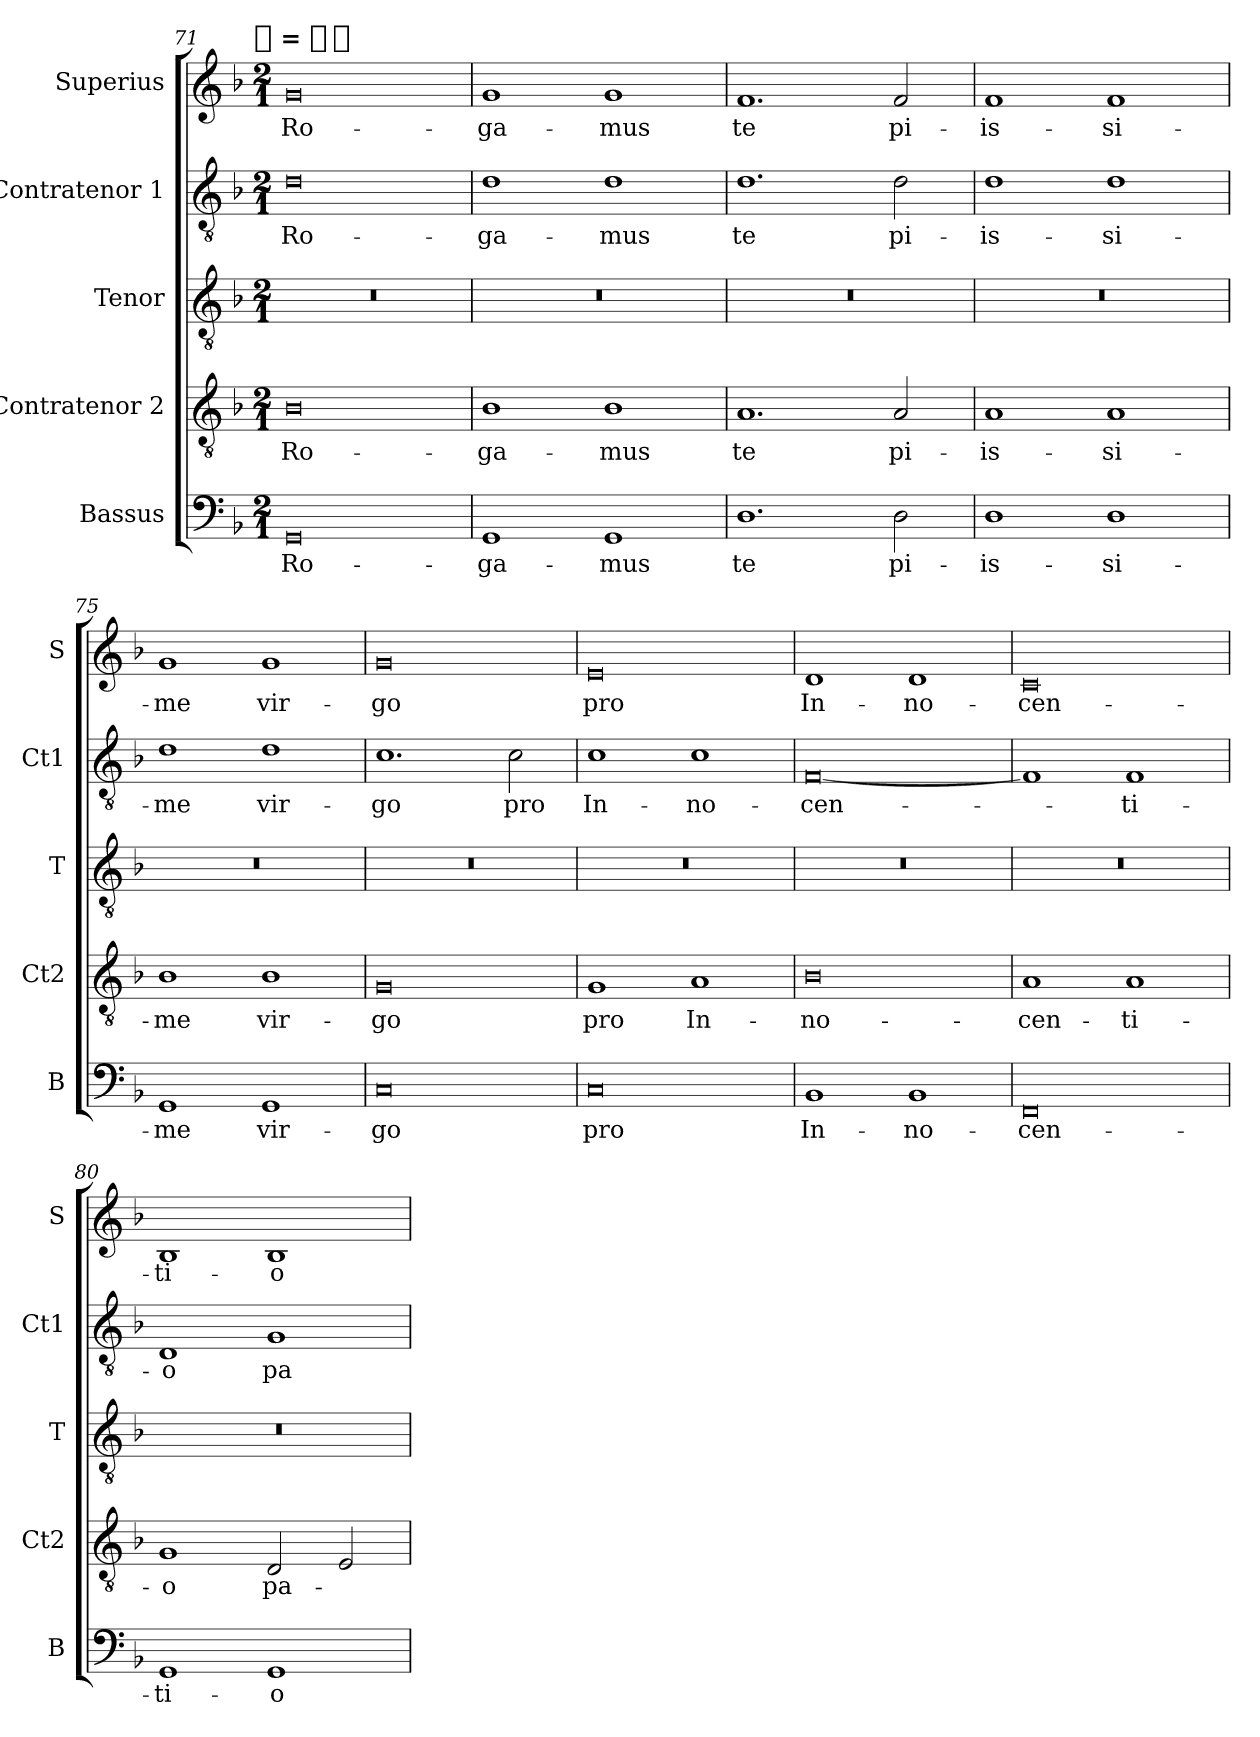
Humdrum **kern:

**kern	**text	**kern	**text	**kern	**kern	**text	**kern	**text
*part5	*part5	*part4	*part4	*part3	*part2	*part2	*part1	*part1
*staff5	*staff5	*staff4	*staff4	*staff3	*staff2	*staff2	*staff1	*staff1
*I"Bassus	*	*I"Contratenor 2	*	*I"Tenor	*I"Contratenor 1	*	*I"Superius	*
*I'B	*	*I'Ct2	*	*I'T	*I'Ct1	*	*I'S	*
*clefF4	*	*clefGv2	*	*clefGv2	*clefGv2	*	*clefG2	*
*k[b-]	*	*k[b-]	*	*k[b-]	*k[b-]	*	*k[b-]	*
!!LO:TX:omd:t=[whole] = [whole-dot]
*M2/1	*	*M2/1	*	*M2/1	*M2/1	*	*M2/1	*
=71	=71	=71	=71	=71	=71	=71	=71	=71
0GG	Ro-	0B-	Ro-	0r	0d	Ro-	0g	Ro-
=72	=72	=72	=72	=72	=72	=72	=72	=72
1GG	-ga-	1B-	-ga-	0r	1d	-ga-	1g	-ga-
1GG	-mus	1B-	-mus	.	1d	-mus	1g	-mus
=73	=73	=73	=73	=73	=73	=73	=73	=73
1.D	te	1.A	te	0r	1.d	te	1.f	te
2D	pi-	2A	pi-	.	2d	pi-	2f	pi-
=74	=74	=74	=74	=74	=74	=74	=74	=74
1D	-is-	1A	-is-	0r	1d	-is-	1f	-is-
1D	-si-	1A	-si-	.	1d	-si-	1f	-si-
=75	=75	=75	=75	=75	=75	=75	=75	=75
1GG	-me	1B-	-me	0r	1d	-me	1g	-me
1GG	vir-	1B-	vir-	.	1d	vir-	1g	vir-
=76	=76	=76	=76	=76	=76	=76	=76	=76
0C	-go	0G	-go	0r	1.c	-go	0g	-go
.	.	.	.	.	2c	pro	.	.
=77	=77	=77	=77	=77	=77	=77	=77	=77
!	!	!	!	!	!	!LO:LY:i	!	!
0C	pro	1G	pro	0r	1c	In-	0e	pro
!	!	!	!LO:LY:i	!	!	!LO:LY:i	!	!
.	.	1A	In-	.	1c	-no-	.	.
=78	=78	=78	=78	=78	=78	=78	=78	=78
!	!LO:LY:i	!	!LO:LY:i	!	!	!LO:LY:i	!	!LO:LY:i
1BB-	In-	0B-	-no-	0r	[0F	-cen-	1d	In-
!	!LO:LY:i	!	!	!	!	!	!	!LO:LY:i
1BB-	-no-	.	.	.	.	.	1d	-no-
=79	=79	=79	=79	=79	=79	=79	=79	=79
!	!LO:LY:i	!	!LO:LY:i	!	!	!	!	!LO:LY:i
0FF	-cen-	1A	-cen-	0r	1F]	.	0c	-cen-
!	!	!	!LO:LY:i	!	!	!LO:LY:i	!	!
.	.	1A	-ti-	.	1F	-ti-	.	.
=80	=80	=80	=80	=80	=80	=80	=80	=80
!	!LO:LY:i	!	!LO:LY:i	!	!	!LO:LY:i	!	!LO:LY:i
1GG	-ti-	1G	-o	0r	1D	-o	1B-	-ti-
!	!LO:LY:i	!	!	!	!	!	!	!LO:LY:i
1GG	-o	2D	pa-	.	1G	pa-	1B-	-o
.	.	2E	.	.	.	.	.	.
=	=	=	=	=	=	=	=	=
*-	*-	*-	*-	*-	*-	*-	*-	*-
